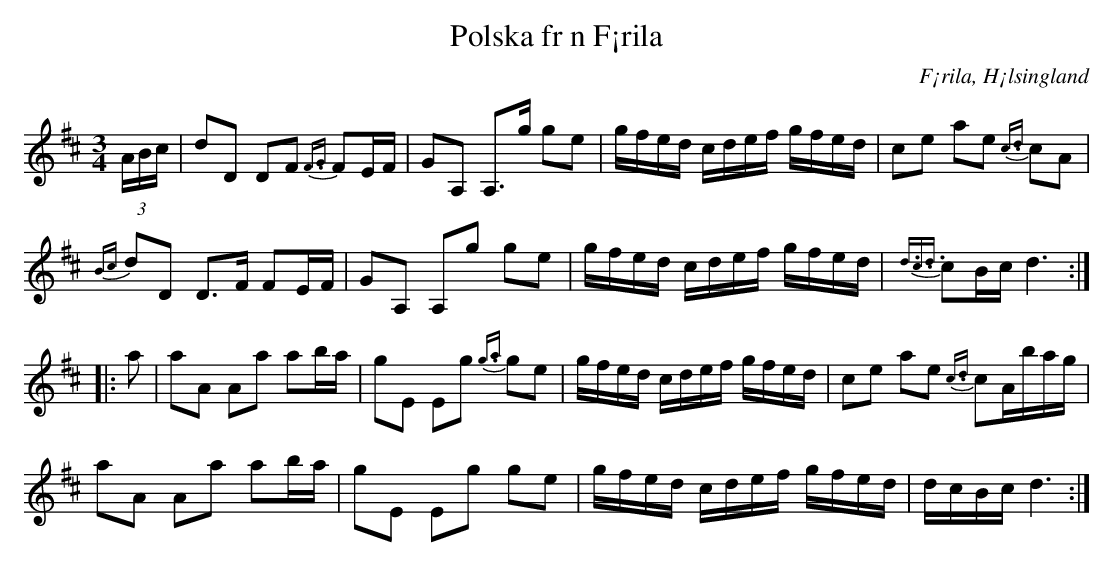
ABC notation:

X:1
T:Polska fr n F¡rila
O:F¡rila, H¡lsingland
M:3/4
L:1/16
U:t=turn
K:D
(3ABc | d2D2 D2F2 {F3/2G5/3}F2EF | G2A,2 A,2>g2 g2e2 | gfed cdef gfed | c2e2 a2e2 {c3/2d5/3}c2A2 |
{Bc}d2D2 D2>F2 F2EF | G2A,2 A,2g2 g2e2 | gfed cdef gfed | {d3/2c3/2d3/2}c2Bc d6 ::
a2 | a2A2 A2a2 a2ba | g2E2 E2g2 {g3/2a5/3}g2e2 | gfed cdef gfed | c2e2 a2e2 {c3/2d5/3}c2A6/7b4/7a2/7g2/7 |
a2A2 A2a2 a2ba | g2E2 E2g2 g2e2 | gfed cdef gfed | dcBc d6 :|
